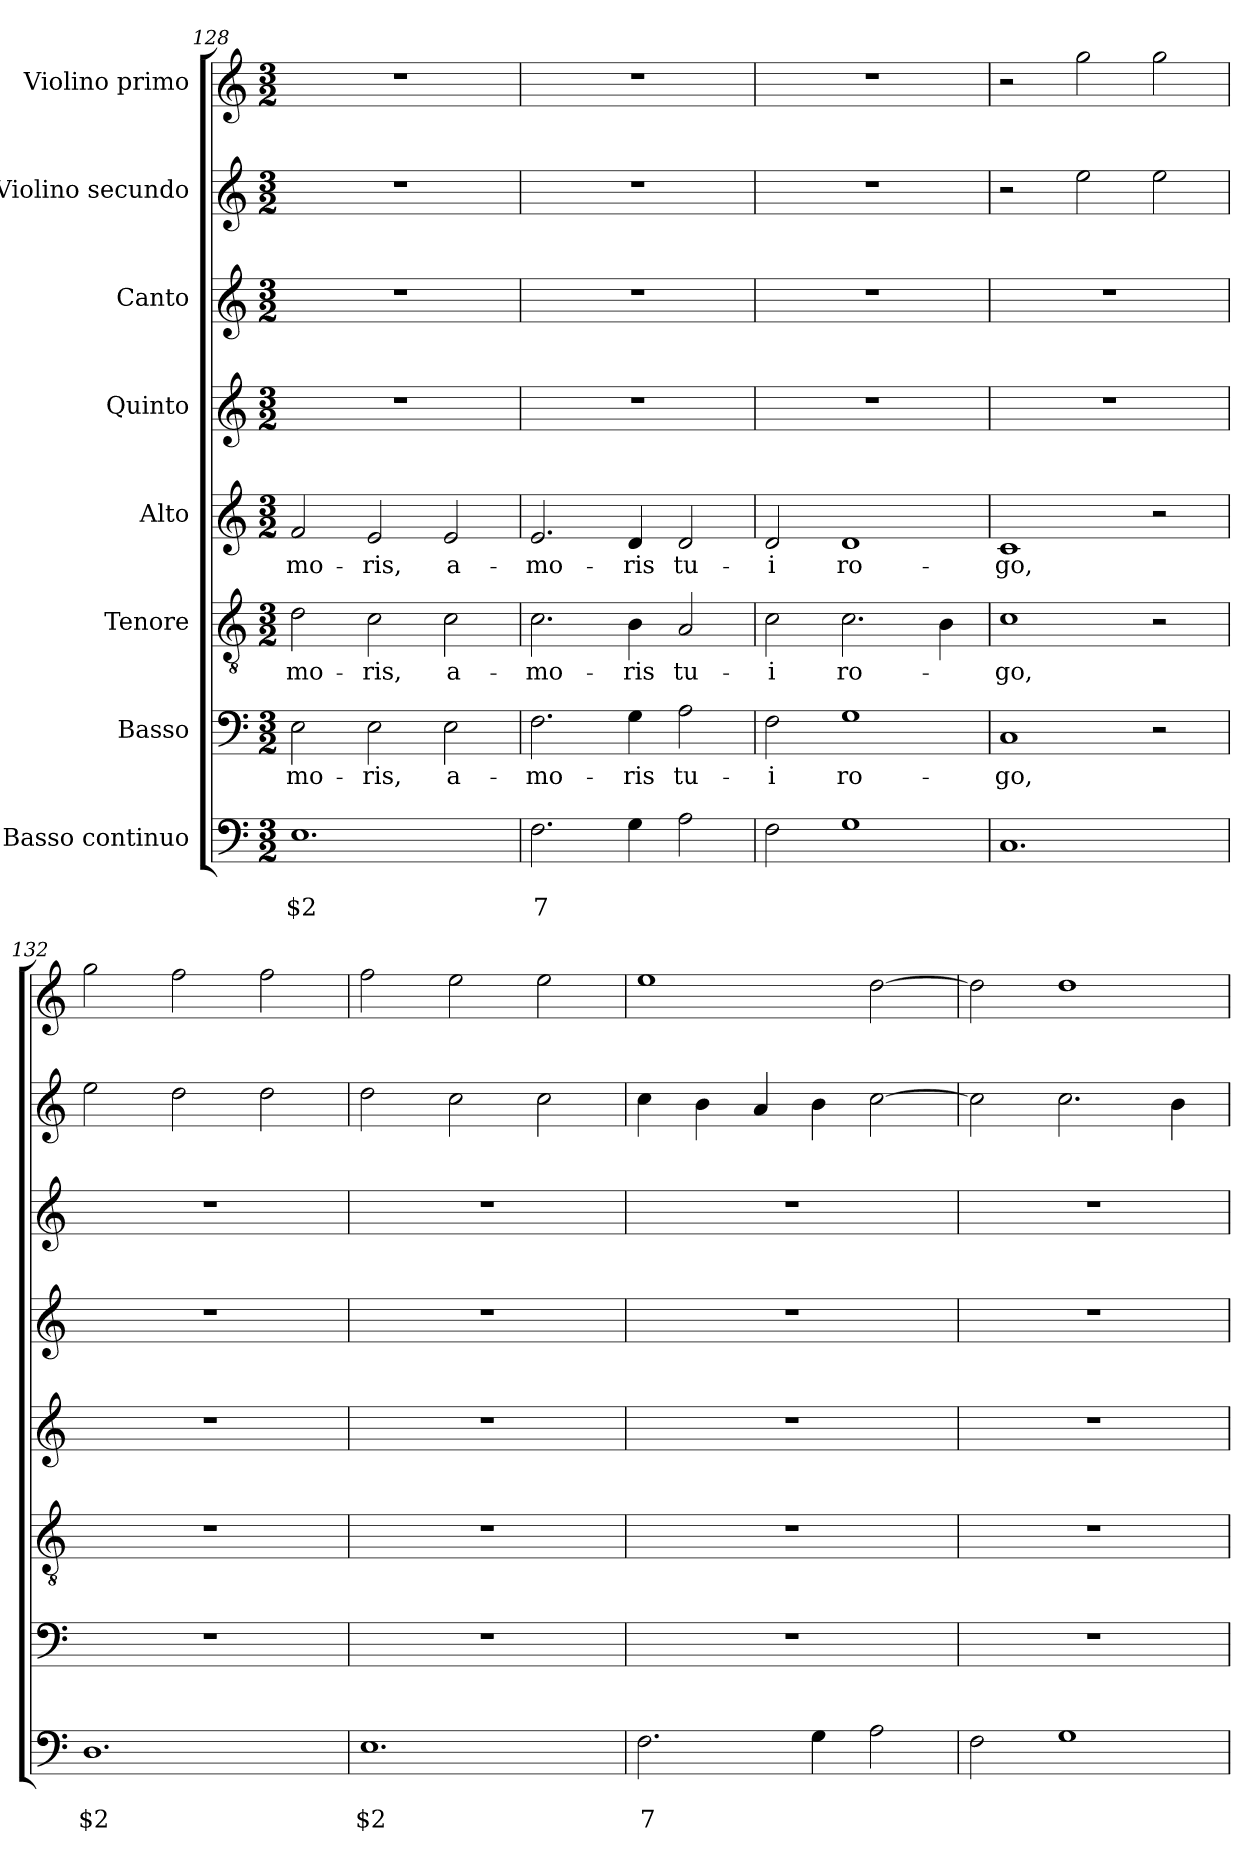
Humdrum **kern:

**kern	**text	**text	**kern	**text	**kern	**text	**kern	**text	**kern	**kern	**kern	**kern
*part8	*part8	*part8	*part7	*part7	*part6	*part6	*part5	*part5	*part4	*part3	*part2	*part1
*staff8	*staff8	*staff8	*staff7	*staff7	*staff6	*staff6	*staff5	*staff5	*staff4	*staff3	*staff2	*staff1
*I"Basso continuo	*	*	*I"Basso	*	*I"Tenore	*	*I"Alto	*	*I"Quinto	*I"Canto	*I"Violino secundo	*I"Violino primo
*clefF4	*	*	*clefF4	*	*clefGv2	*	*clefG2	*	*clefG2	*clefG2	*clefG2	*clefG2
*k[]	*	*	*k[]	*	*k[]	*	*k[]	*	*k[]	*k[]	*k[]	*k[]
*C:	*	*	*C:	*	*C:	*	*C:	*	*C:	*C:	*C:	*C:
*M3/2	*	*	*M3/2	*	*M3/2	*	*M3/2	*	*M3/2	*M3/2	*M3/2	*M3/2
=128	=128	=128	=128	=128	=128	=128	=128	=128	=128	=128	=128	=128
!	!	!LO:LY:b	!	!LO:LY:b	!	!LO:LY:b	!	!LO:LY:b	!	!	!	!
1.E	.	$2	2E\	-mo-	2d\	-mo-	2f/	-mo-	1.r	1.r	1.r	1.r
!	!	!	!	!LO:LY:b	!	!LO:LY:b	!	!LO:LY:b	!	!	!	!
.	.	.	2E\	-ris,	2c\	-ris,	2e/	-ris,	.	.	.	.
!	!	!	!	!LO:LY:b	!	!LO:LY:b	!	!LO:LY:b	!	!	!	!
.	.	.	2E\	a-	2c\	a-	2e/	a-	.	.	.	.
=129	=129	=129	=129	=129	=129	=129	=129	=129	=129	=129	=129	=129
!	!	!LO:LY:b	!	!LO:LY:b	!	!LO:LY:b	!	!LO:LY:b	!	!	!	!
2.F\	.	7	2.F\	-mo-	2.c\	-mo-	2.e/	-mo-	1.r	1.r	1.r	1.r
!	!	!	!	!LO:LY:b	!	!LO:LY:b	!	!LO:LY:b	!	!	!	!
4G\	.	.	4G\	-ris	4B\	-ris	4d/	-ris	.	.	.	.
!	!	!	!	!LO:LY:b	!	!LO:LY:b	!	!LO:LY:b	!	!	!	!
2A\	.	.	2A\	tu-	2A/	tu-	2d/	tu-	.	.	.	.
=130	=130	=130	=130	=130	=130	=130	=130	=130	=130	=130	=130	=130
!	!	!	!	!LO:LY:b	!	!LO:LY:b	!	!LO:LY:b	!	!	!	!
2F\	.	.	2F\	-i	2c\	-i	2d/	-i	1.r	1.r	1.r	1.r
!	!	!	!	!LO:LY:b	!	!LO:LY:b	!	!LO:LY:b	!	!	!	!
1G	.	.	1G	ro-	2.c\	ro-	1d	ro-	.	.	.	.
.	.	.	.	.	4B\	.	.	.	.	.	.	.
=131	=131	=131	=131	=131	=131	=131	=131	=131	=131	=131	=131	=131
!	!	!	!	!LO:LY:b	!	!LO:LY:b	!	!LO:LY:b	!	!	!	!
1.C	.	.	1C	-go,	1c	-go,	1c	-go,	1.r	1.r	2r	2r
.	.	.	.	.	.	.	.	.	.	.	2ee\	2gg\
.	.	.	2r	.	2r	.	2r	.	.	.	2ee\	2gg\
=132	=132	=132	=132	=132	=132	=132	=132	=132	=132	=132	=132	=132
!	!	!LO:LY:b	!	!	!	!	!	!	!	!	!	!
1.D	.	$2	1.r	.	1.r	.	1.r	.	1.r	1.r	2ee\	2gg\
.	.	.	.	.	.	.	.	.	.	.	2dd\	2ff\
.	.	.	.	.	.	.	.	.	.	.	2dd\	2ff\
!!LO:PB:g=z
=133	=133	=133	=133	=133	=133	=133	=133	=133	=133	=133	=133	=133
!	!	!LO:LY:b	!	!	!	!	!	!	!	!	!	!
1.E	.	$2	1.r	.	1.r	.	1.r	.	1.r	1.r	2dd\	2ff\
.	.	.	.	.	.	.	.	.	.	.	2cc\	2ee\
.	.	.	.	.	.	.	.	.	.	.	2cc\	2ee\
=134	=134	=134	=134	=134	=134	=134	=134	=134	=134	=134	=134	=134
!	!	!LO:LY:b	!	!	!	!	!	!	!	!	!	!
2.F\	.	7	1.r	.	1.r	.	1.r	.	1.r	1.r	4cc\	1ee
.	.	.	.	.	.	.	.	.	.	.	4b\	.
.	.	.	.	.	.	.	.	.	.	.	4a/	.
4G\	.	.	.	.	.	.	.	.	.	.	4b\	.
2A\	.	.	.	.	.	.	.	.	.	.	[2cc\	[2dd\
=135	=135	=135	=135	=135	=135	=135	=135	=135	=135	=135	=135	=135
2F\	.	.	1.r	.	1.r	.	1.r	.	1.r	1.r	2cc\]	2dd\]
1G	.	.	.	.	.	.	.	.	.	.	2.cc\	1dd
.	.	.	.	.	.	.	.	.	.	.	4b\	.
=	=	=	=	=	=	=	=	=	=	=	=	=
*-	*-	*-	*-	*-	*-	*-	*-	*-	*-	*-	*-	*-
